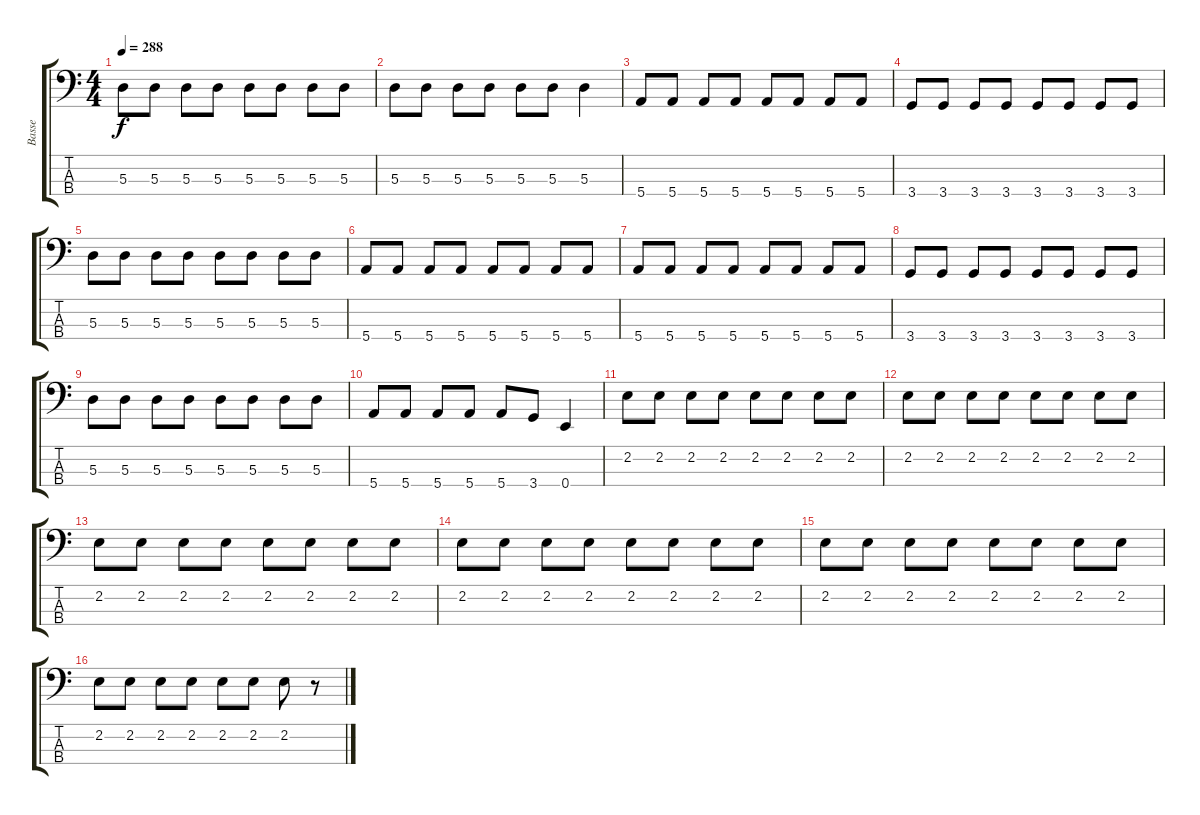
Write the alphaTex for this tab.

\track ("Basse" "Basse") {instrument electricbassfinger}
\staff {score tabs}
\tuning (G2 D2 A1 E1) {hide}
\ts (4 4)
\tempo 288
\clef f4
\ks c
5.3.8{dy f} 5.3.8 5.3.8 5.3.8 5.3.8 5.3.8 5.3.8 5.3.8 |
5.3.8 5.3.8 5.3.8 5.3.8 5.3.8 5.3.8 5.3.4 |
5.4.8 5.4.8 5.4.8 5.4.8 5.4.8 5.4.8 5.4.8 5.4.8 |
3.4.8 3.4.8 3.4.8 3.4.8 3.4.8 3.4.8 3.4.8 3.4.8 |
5.3.8 5.3.8 5.3.8 5.3.8 5.3.8 5.3.8 5.3.8 5.3.8 |
5.4.8 5.4.8 5.4.8 5.4.8 5.4.8 5.4.8 5.4.8 5.4.8 |
5.4.8 5.4.8 5.4.8 5.4.8 5.4.8 5.4.8 5.4.8 5.4.8 |
3.4.8 3.4.8 3.4.8 3.4.8 3.4.8 3.4.8 3.4.8 3.4.8 |
5.3.8 5.3.8 5.3.8 5.3.8 5.3.8 5.3.8 5.3.8 5.3.8 |
5.4.8 5.4.8 5.4.8 5.4.8 5.4.8 3.4.8 0.4.4 |
2.2.8 2.2.8 2.2.8 2.2.8 2.2.8 2.2.8 2.2.8 2.2.8 |
2.2.8 2.2.8 2.2.8 2.2.8 2.2.8 2.2.8 2.2.8 2.2.8 |
2.2.8 2.2.8 2.2.8 2.2.8 2.2.8 2.2.8 2.2.8 2.2.8 |
2.2.8 2.2.8 2.2.8 2.2.8 2.2.8 2.2.8 2.2.8 2.2.8 |
2.2.8 2.2.8 2.2.8 2.2.8 2.2.8 2.2.8 2.2.8 2.2.8 |
2.2.8 2.2.8 2.2.8 2.2.8 2.2.8 2.2.8 2.2.8 r.8
